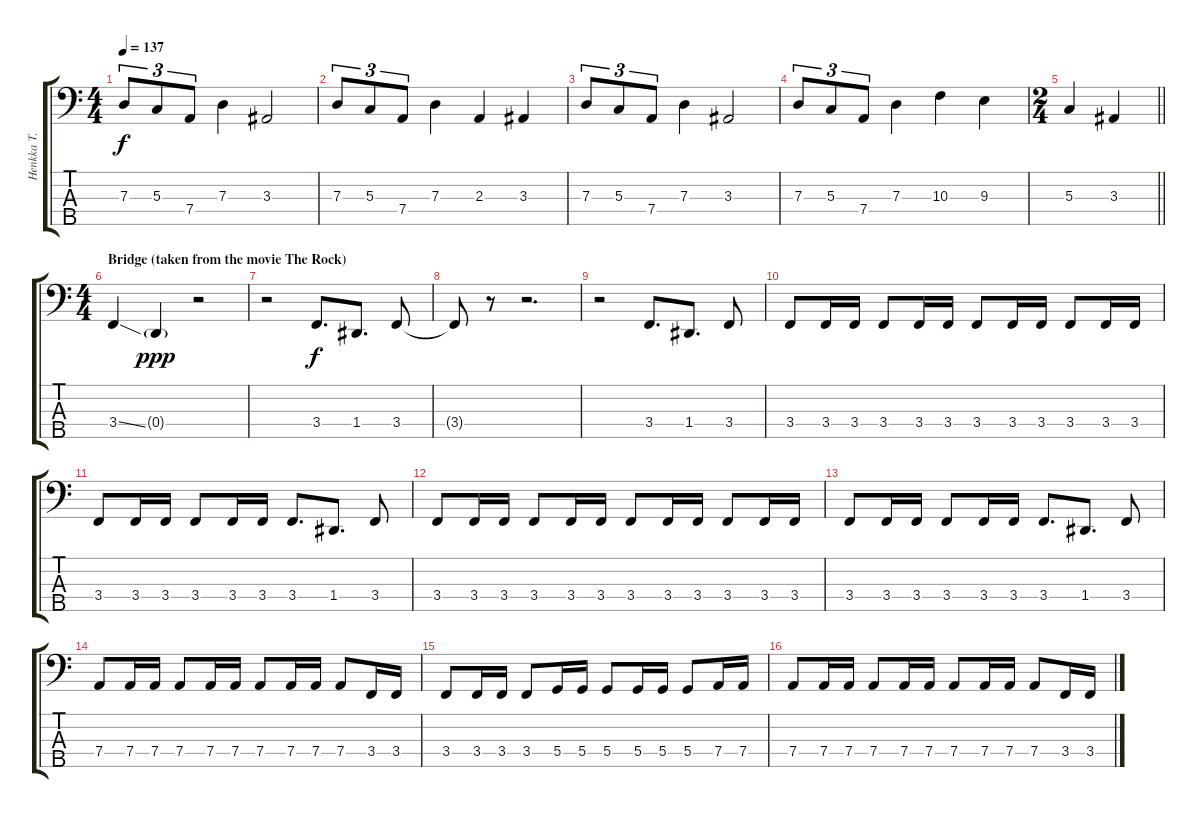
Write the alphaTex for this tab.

\track ("Henkka T. Blacksmith" "Henkka T. ") {instrument electricbasspick}
\staff {score tabs}
\tuning (F2 C2 G1 D1 A0) {hide}
\ts (4 4)
\tempo 137
\clef f4
\ks c
7.3.8{tu (3 2) dy f} 5.3.8{tu (3 2)} 7.4.8{tu (3 2)} 7.3.4 3.3.2 |
7.3.8{tu (3 2)} 5.3.8{tu (3 2)} 7.4.8{tu (3 2)} 7.3.4 2.3.4 3.3.4 |
7.3.8{tu (3 2)} 5.3.8{tu (3 2)} 7.4.8{tu (3 2)} 7.3.4 3.3.2 |
7.3.8{tu (3 2)} 5.3.8{tu (3 2)} 7.4.8{tu (3 2)} 7.3.4 10.3.4 9.3.4 |
\ts (2 4)
\barLineRight lightlight
5.3.4 3.3.4 |
\ts (4 4)
\section ("" "Bridge (taken from the movie The Rock)")
3.4{ss}.4 0.4{g}.4{dy ppp} r.2 |
r.2 3.4.8{d dy f} 1.4.8{d} 3.4.8 |
3.4{t}.8 r.8 r.2{d} |
r.2 3.4.8{d} 1.4.8{d} 3.4.8 |
3.4.8 3.4.16 3.4.16 3.4.8 3.4.16 3.4.16 3.4.8 3.4.16 3.4.16 3.4.8 3.4.16 3.4.16 |
3.4.8 3.4.16 3.4.16 3.4.8 3.4.16 3.4.16 3.4.8{d} 1.4.8{d} 3.4.8 |
3.4.8 3.4.16 3.4.16 3.4.8 3.4.16 3.4.16 3.4.8 3.4.16 3.4.16 3.4.8 3.4.16 3.4.16 |
3.4.8 3.4.16 3.4.16 3.4.8 3.4.16 3.4.16 3.4.8{d} 1.4.8{d} 3.4.8 |
7.4.8 7.4.16 7.4.16 7.4.8 7.4.16 7.4.16 7.4.8 7.4.16 7.4.16 7.4.8 3.4.16 3.4.16 |
3.4.8 3.4.16 3.4.16 3.4.8 5.4.16 5.4.16 5.4.8 5.4.16 5.4.16 5.4.8 7.4.16 7.4.16 |
7.4.8 7.4.16 7.4.16 7.4.8 7.4.16 7.4.16 7.4.8 7.4.16 7.4.16 7.4.8 3.4.16 3.4.16
